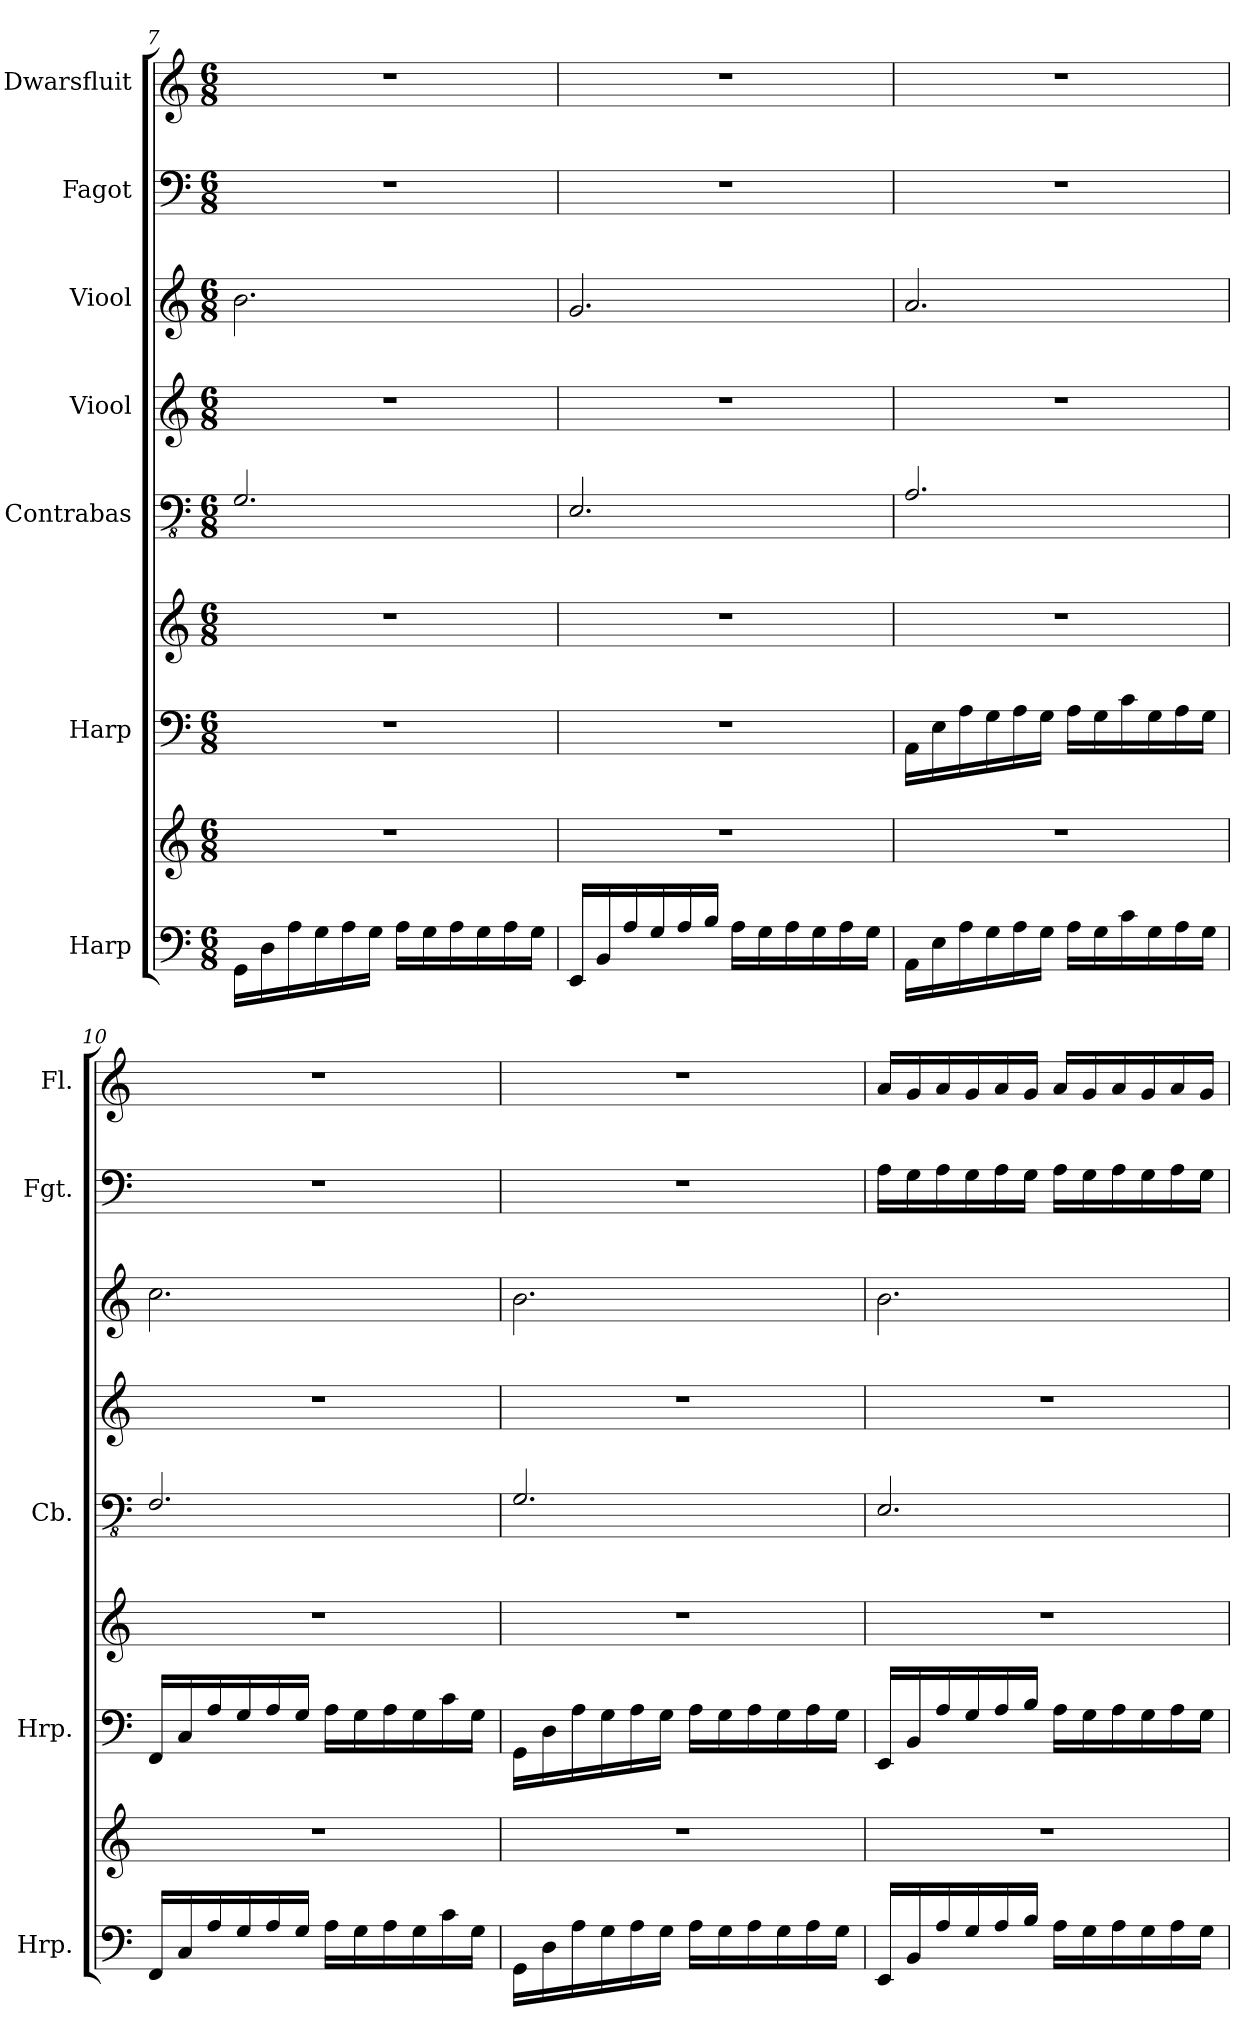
**kern	**kern	**kern	**kern	**kern	**kern	**kern	**kern	**kern
*part7	*part7	*part6	*part6	*part5	*part4	*part3	*part2	*part1
*staff9	*staff8	*staff7	*staff6	*staff5	*staff4	*staff3	*staff2	*staff1
*I"Harp	*	*I"Harp	*	*I"Contrabas	*I"Viool	*I"Viool	*I"Fagot	*I"Dwarsfluit
*I'Hrp.	*	*I'Hrp.	*	*I'Cb.	*	*	*I'Fgt.	*I'Fl.
!!LO:PB:g=z
*clefF4	*clefG2	*clefF4	*clefG2	*clefFv4	*clefG2	*clefG2	*clefF4	*clefG2
*	*	*	*	*ITrd7c12	*	*	*	*
*k[]	*k[]	*k[]	*k[]	*k[]	*k[]	*k[]	*k[]	*k[]
*M6/8	*M6/8	*M6/8	*M6/8	*M6/8	*M6/8	*M6/8	*M6/8	*M6/8
=7	=7	=7	=7	=7	=7	=7	=7	=7
16GG\LL	2.r	2.r	2.r	2.GGG/	2.r	2.b\	2.r	2.r
16D\	.	.	.	.	.	.	.	.
16A\	.	.	.	.	.	.	.	.
16G\	.	.	.	.	.	.	.	.
16A\	.	.	.	.	.	.	.	.
16G\JJ	.	.	.	.	.	.	.	.
16A\LL	.	.	.	.	.	.	.	.
16G\	.	.	.	.	.	.	.	.
16A\	.	.	.	.	.	.	.	.
16G\	.	.	.	.	.	.	.	.
16A\	.	.	.	.	.	.	.	.
16G\JJ	.	.	.	.	.	.	.	.
=8	=8	=8	=8	=8	=8	=8	=8	=8
16EE/LL	2.r	2.r	2.r	2.EEE/	2.r	2.g/	2.r	2.r
16BB/	.	.	.	.	.	.	.	.
16A/	.	.	.	.	.	.	.	.
16G/	.	.	.	.	.	.	.	.
16A/	.	.	.	.	.	.	.	.
16B/JJ	.	.	.	.	.	.	.	.
16A\LL	.	.	.	.	.	.	.	.
16G\	.	.	.	.	.	.	.	.
16A\	.	.	.	.	.	.	.	.
16G\	.	.	.	.	.	.	.	.
16A\	.	.	.	.	.	.	.	.
16G\JJ	.	.	.	.	.	.	.	.
=9	=9	=9	=9	=9	=9	=9	=9	=9
16AA\LL	2.r	16AA\LL	2.r	2.AAA/	2.r	2.a/	2.r	2.r
16E\	.	16E\	.	.	.	.	.	.
16A\	.	16A\	.	.	.	.	.	.
16G\	.	16G\	.	.	.	.	.	.
16A\	.	16A\	.	.	.	.	.	.
16G\JJ	.	16G\JJ	.	.	.	.	.	.
16A\LL	.	16A\LL	.	.	.	.	.	.
16G\	.	16G\	.	.	.	.	.	.
16c\	.	16c\	.	.	.	.	.	.
16G\	.	16G\	.	.	.	.	.	.
16A\	.	16A\	.	.	.	.	.	.
16G\JJ	.	16G\JJ	.	.	.	.	.	.
!!LO:PB:g=z
=10	=10	=10	=10	=10	=10	=10	=10	=10
16FF/LL	2.r	16FF/LL	2.r	2.FFF/	2.r	2.cc\	2.r	2.r
16C/	.	16C/	.	.	.	.	.	.
16A/	.	16A/	.	.	.	.	.	.
16G/	.	16G/	.	.	.	.	.	.
16A/	.	16A/	.	.	.	.	.	.
16G/JJ	.	16G/JJ	.	.	.	.	.	.
16A\LL	.	16A\LL	.	.	.	.	.	.
16G\	.	16G\	.	.	.	.	.	.
16A\	.	16A\	.	.	.	.	.	.
16G\	.	16G\	.	.	.	.	.	.
16c\	.	16c\	.	.	.	.	.	.
16G\JJ	.	16G\JJ	.	.	.	.	.	.
=11	=11	=11	=11	=11	=11	=11	=11	=11
16GG\LL	2.r	16GG\LL	2.r	2.GGG/	2.r	2.b\	2.r	2.r
16D\	.	16D\	.	.	.	.	.	.
16A\	.	16A\	.	.	.	.	.	.
16G\	.	16G\	.	.	.	.	.	.
16A\	.	16A\	.	.	.	.	.	.
16G\JJ	.	16G\JJ	.	.	.	.	.	.
16A\LL	.	16A\LL	.	.	.	.	.	.
16G\	.	16G\	.	.	.	.	.	.
16A\	.	16A\	.	.	.	.	.	.
16G\	.	16G\	.	.	.	.	.	.
16A\	.	16A\	.	.	.	.	.	.
16G\JJ	.	16G\JJ	.	.	.	.	.	.
=12	=12	=12	=12	=12	=12	=12	=12	=12
16EE/LL	2.r	16EE/LL	2.r	2.EEE/	2.r	2.b\	16A\LL	16a/LL
16BB/	.	16BB/	.	.	.	.	16G\	16g/
16A/	.	16A/	.	.	.	.	16A\	16a/
16G/	.	16G/	.	.	.	.	16G\	16g/
16A/	.	16A/	.	.	.	.	16A\	16a/
16B/JJ	.	16B/JJ	.	.	.	.	16G\JJ	16g/JJ
16A\LL	.	16A\LL	.	.	.	.	16A\LL	16a/LL
16G\	.	16G\	.	.	.	.	16G\	16g/
16A\	.	16A\	.	.	.	.	16A\	16a/
16G\	.	16G\	.	.	.	.	16G\	16g/
16A\	.	16A\	.	.	.	.	16A\	16a/
16G\JJ	.	16G\JJ	.	.	.	.	16G\JJ	16g/JJ
=	=	=	=	=	=	=	=	=
*-	*-	*-	*-	*-	*-	*-	*-	*-
